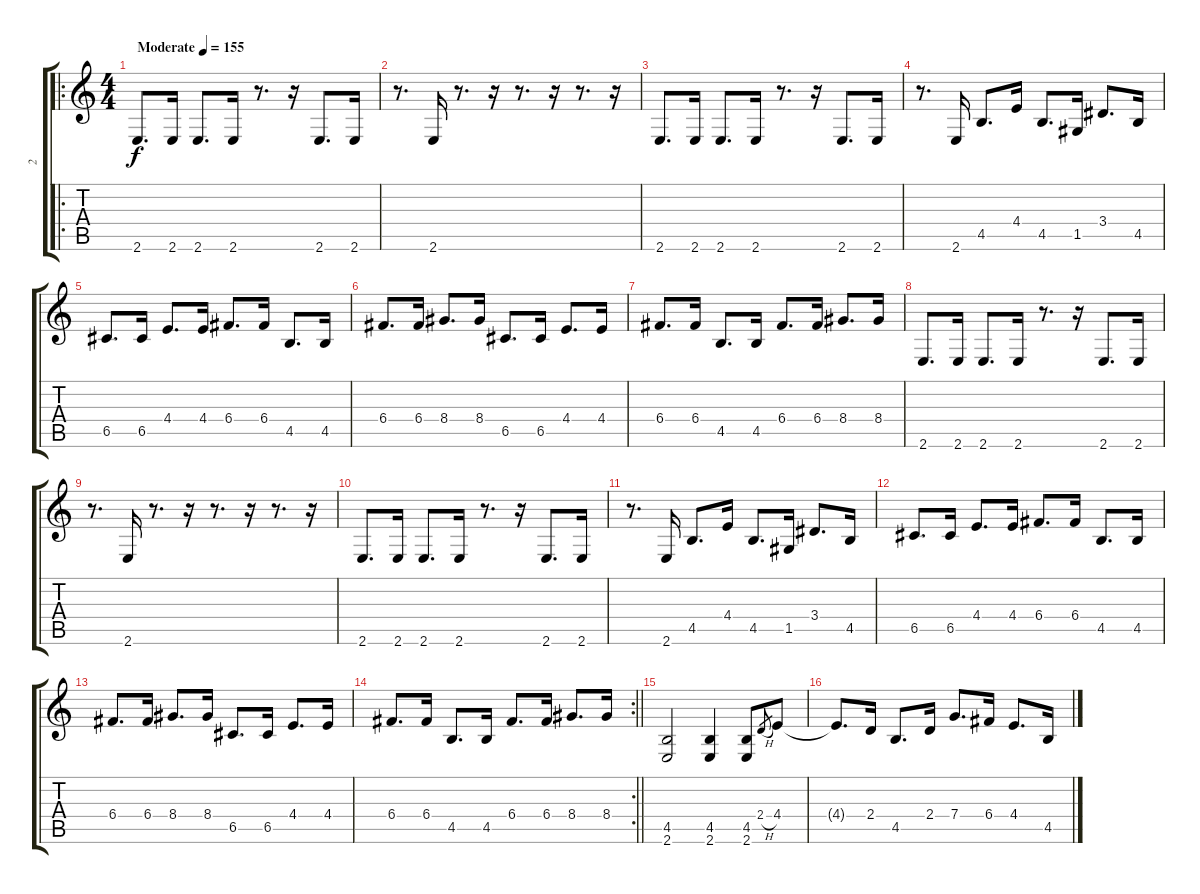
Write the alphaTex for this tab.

\track ("2" "2") {instrument distortionguitar}
\staff {score tabs}
\tuning (D4 A3 F3 C3 G2 D2) {hide}
\ro
\ts (4 4)
\section ("" "")
\tempo (155 "Moderate")
\clef g2
\ks c
2.6.8{d dy f instrument distortionguitar} 2.6.16 2.6.8{d} 2.6.16 r.8{d} r.16 2.6.8{d} 2.6.16 |
r.8{d} 2.6.16 r.8{d} r.16 r.8{d} r.16 r.8{d} r.16 |
2.6.8{d} 2.6.16 2.6.8{d} 2.6.16 r.8{d} r.16 2.6.8{d} 2.6.16 |
r.8{d} 2.6.16 4.5.8{d} 4.4.16 4.5.8{d} 1.5.16 3.4.8{d} 4.5.16 |
6.5.8{d} 6.5.16 4.4.8{d} 4.4.16 6.4.8{d} 6.4.16 4.5.8{d} 4.5.16 |
6.4.8{d} 6.4.16 8.4.8{d} 8.4.16 6.5.8{d} 6.5.16 4.4.8{d} 4.4.16 |
6.4.8{d} 6.4.16 4.5.8{d} 4.5.16 6.4.8{d} 6.4.16 8.4.8{d} 8.4.16 |
2.6.8{d} 2.6.16 2.6.8{d} 2.6.16 r.8{d} r.16 2.6.8{d} 2.6.16 |
r.8{d} 2.6.16 r.8{d} r.16 r.8{d} r.16 r.8{d} r.16 |
2.6.8{d} 2.6.16 2.6.8{d} 2.6.16 r.8{d} r.16 2.6.8{d} 2.6.16 |
r.8{d} 2.6.16 4.5.8{d} 4.4.16 4.5.8{d} 1.5.16 3.4.8{d} 4.5.16 |
6.5.8{d} 6.5.16 4.4.8{d} 4.4.16 6.4.8{d} 6.4.16 4.5.8{d} 4.5.16 |
6.4.8{d} 6.4.16 8.4.8{d} 8.4.16 6.5.8{d} 6.5.16 4.4.8{d} 4.4.16 |
\rc 2
\barLineRight lightlight
6.4.8{d} 6.4.16 4.5.8{d} 4.5.16 6.4.8{d} 6.4.16 8.4.8{d} 8.4.16 |
\section ("" "")
(4.5 2.6).2 (4.5 2.6).4 (4.5 2.6).8 2.4{h}.8{gr} 4.4.8 |
4.4{t}.8{d} 2.4.16 4.5.8{d} 2.4.16 7.4.8{d} 6.4.16 4.4.8{d} 4.5.16
